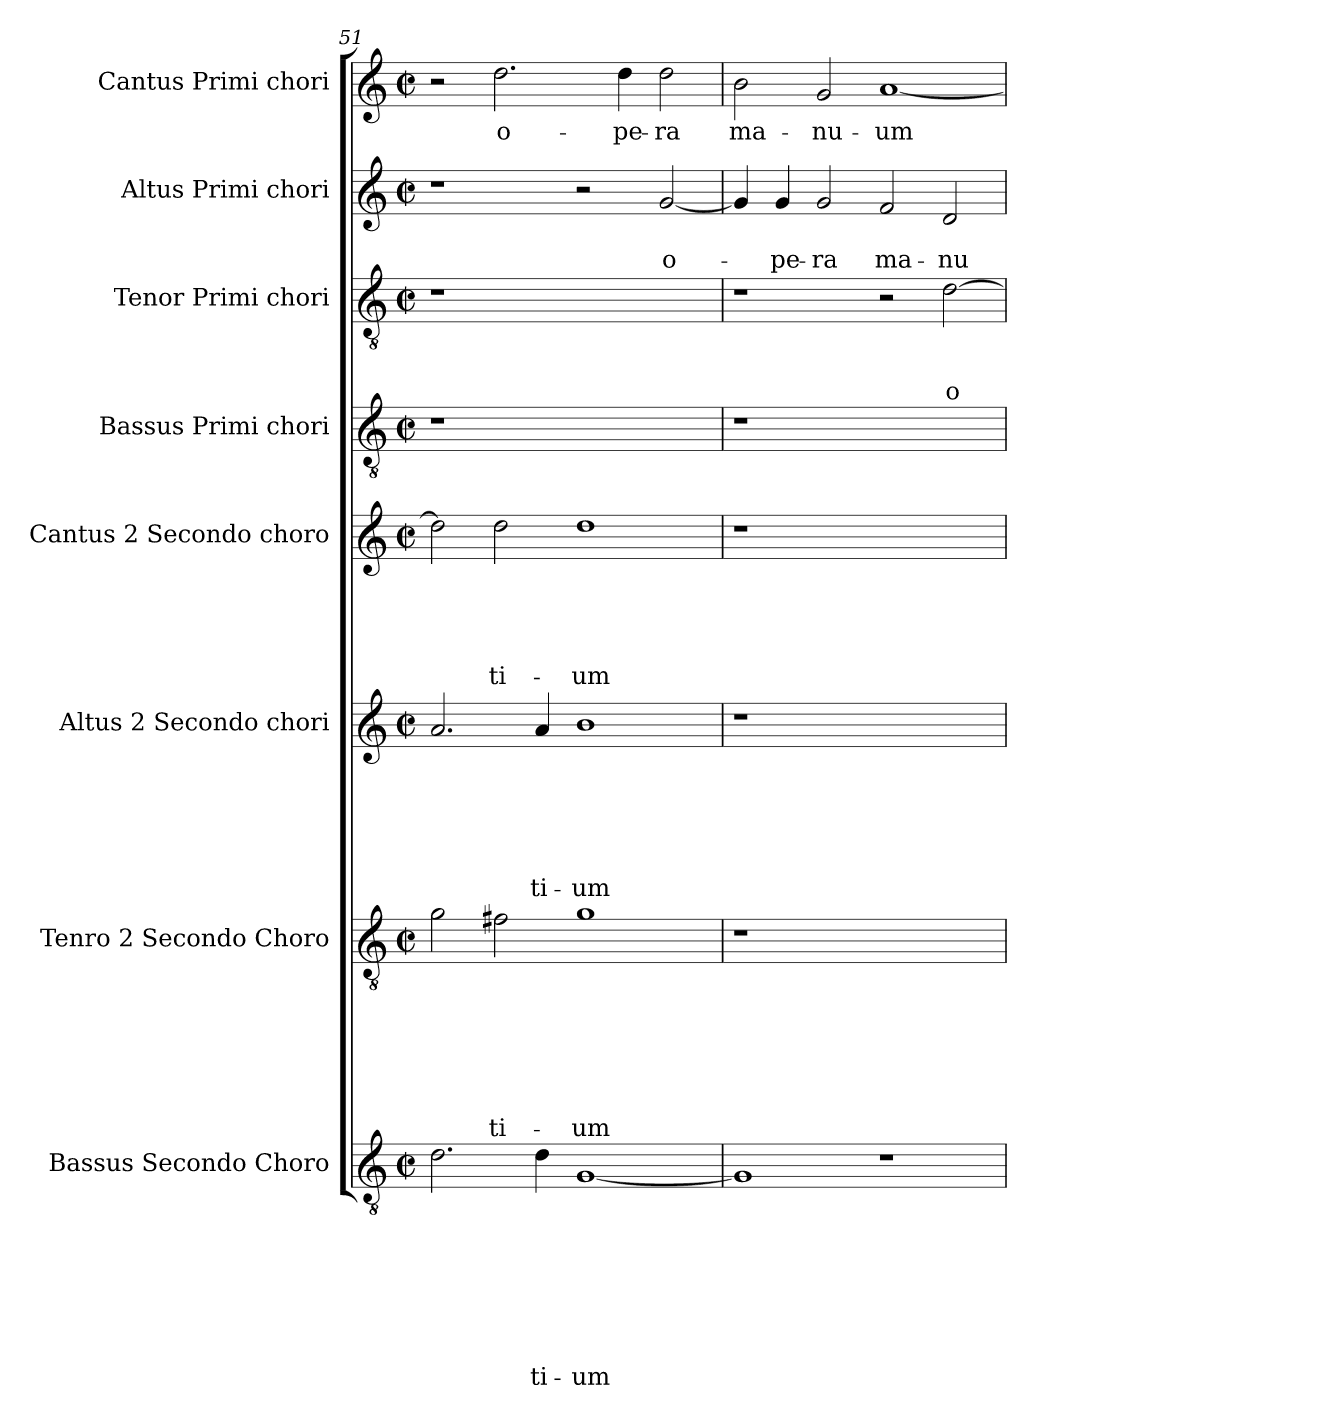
**kern	**text	**text	**text	**text	**text	**text	**text	**text	**kern	**text	**text	**text	**text	**text	**text	**text	**kern	**text	**text	**text	**text	**text	**text	**kern	**text	**text	**text	**text	**text	**kern	**kern	**text	**text	**text	**kern	**text	**text	**kern	**text
*part8	*part8	*part8	*part8	*part8	*part8	*part8	*part8	*part8	*part7	*part7	*part7	*part7	*part7	*part7	*part7	*part7	*part6	*part6	*part6	*part6	*part6	*part6	*part6	*part5	*part5	*part5	*part5	*part5	*part5	*part4	*part3	*part3	*part3	*part3	*part2	*part2	*part2	*part1	*part1
*staff8	*staff8	*staff8	*staff8	*staff8	*staff8	*staff8	*staff8	*staff8	*staff7	*staff7	*staff7	*staff7	*staff7	*staff7	*staff7	*staff7	*staff6	*staff6	*staff6	*staff6	*staff6	*staff6	*staff6	*staff5	*staff5	*staff5	*staff5	*staff5	*staff5	*staff4	*staff3	*staff3	*staff3	*staff3	*staff2	*staff2	*staff2	*staff1	*staff1
*I"Bassus Secondo Choro	*	*	*	*	*	*	*	*	*I"Tenro 2 Secondo Choro	*	*	*	*	*	*	*	*I"Altus 2 Secondo chori	*	*	*	*	*	*	*I"Cantus 2 Secondo choro	*	*	*	*	*	*I"Bassus Primi chori	*I"Tenor Primi chori	*	*	*	*I"Altus Primi chori	*	*	*I"Cantus Primi chori	*
*I'Ch	*	*	*	*	*	*	*	*	*I'Ch	*	*	*	*	*	*	*	*I'Ch	*	*	*	*	*	*	*I'Ch	*	*	*	*	*	*I'Ch	*I'Ch	*	*	*	*I'Ch	*	*	*I'Ch	*
!!LO:LB:g=z
*clefGv2	*	*	*	*	*	*	*	*	*clefGv2	*	*	*	*	*	*	*	*clefG2	*	*	*	*	*	*	*clefG2	*	*	*	*	*	*clefGv2	*clefGv2	*	*	*	*clefG2	*	*	*clefG2	*
*k[]	*	*	*	*	*	*	*	*	*k[]	*	*	*	*	*	*	*	*k[]	*	*	*	*	*	*	*k[]	*	*	*	*	*	*k[]	*k[]	*	*	*	*k[]	*	*	*k[]	*
*C:	*	*	*	*	*	*	*	*	*C:	*	*	*	*	*	*	*	*C:	*	*	*	*	*	*	*C:	*	*	*	*	*	*C:	*C:	*	*	*	*C:	*	*	*C:	*
*M2/2	*	*	*	*	*	*	*	*	*M2/2	*	*	*	*	*	*	*	*M2/2	*	*	*	*	*	*	*M2/2	*	*	*	*	*	*M2/2	*M2/2	*	*	*	*M2/2	*	*	*M2/2	*
*met(c|)	*	*	*	*	*	*	*	*	*met(c|)	*	*	*	*	*	*	*	*met(c|)	*	*	*	*	*	*	*met(c|)	*	*	*	*	*	*met(c|)	*met(c|)	*	*	*	*met(c|)	*	*	*met(c|)	*
=51	=51	=51	=51	=51	=51	=51	=51	=51	=51	=51	=51	=51	=51	=51	=51	=51	=51	=51	=51	=51	=51	=51	=51	=51	=51	=51	=51	=51	=51	=51	=51	=51	=51	=51	=51	=51	=51	=51	=51
2.d\	.	.	.	.	.	.	.	.	2g\	.	.	.	.	.	.	.	2.a/	.	.	.	.	.	.	2dd\]	.	.	.	.	.	1r	1r	.	.	.	1r	.	.	2r	.
!	!	!	!	!	!	!	!	!	!	!	!	!	!	!	!	!LO:LY:b	!	!	!	!	!	!	!	!	!	!	!	!	!LO:LY:b	!	!	!	!	!	!	!	!	!	!LO:LY:b
.	.	.	.	.	.	.	.	.	2f#X\	.	.	.	.	.	.	-ti-	.	.	.	.	.	.	.	2dd\	.	.	.	.	-ti-	.	.	.	.	.	.	.	.	2.dd\	o-
!	!	!	!	!	!	!	!	!LO:LY:b	!	!	!	!	!	!	!	!	!	!	!	!	!	!	!LO:LY:b	!	!	!	!	!	!	!	!	!	!	!	!	!	!	!	!
4d\	.	.	.	.	.	.	.	-ti-	.	.	.	.	.	.	.	.	4a/	.	.	.	.	.	-ti-	.	.	.	.	.	.	.	.	.	.	.	.	.	.	.	.
!	!	!	!	!	!	!	!	!LO:LY:b:rj	!	!	!	!	!	!	!	!LO:LY:b	!	!	!	!	!	!	!LO:LY:b:rj	!	!	!	!	!	!LO:LY:b	!	!	!	!	!	!	!	!	!	!
[<1G	.	.	.	.	.	.	.	-um	1g	.	.	.	.	.	.	-um	1b	.	.	.	.	.	-um	1dd	.	.	.	.	-um	1ryy	1ryy	.	.	.	2r	.	.	.	.
!	!	!	!	!	!	!	!	!	!	!	!	!	!	!	!	!	!	!	!	!	!	!	!	!	!	!	!	!	!	!	!	!	!	!	!	!	!	!	!LO:LY:b
.	.	.	.	.	.	.	.	.	.	.	.	.	.	.	.	.	.	.	.	.	.	.	.	.	.	.	.	.	.	.	.	.	.	.	.	.	.	4dd\	-pe-
!	!	!	!	!	!	!	!	!	!	!	!	!	!	!	!	!	!	!	!	!	!	!	!	!	!	!	!	!	!	!	!	!	!	!	!	!	!LO:LY:b	!	!LO:LY:b:rj
.	.	.	.	.	.	.	.	.	.	.	.	.	.	.	.	.	.	.	.	.	.	.	.	.	.	.	.	.	.	.	.	.	.	.	[<2g/	.	o-	2dd\	-ra
=52	=52	=52	=52	=52	=52	=52	=52	=52	=52	=52	=52	=52	=52	=52	=52	=52	=52	=52	=52	=52	=52	=52	=52	=52	=52	=52	=52	=52	=52	=52	=52	=52	=52	=52	=52	=52	=52	=52	=52
!	!	!	!	!	!	!	!	!	!	!	!	!	!	!	!	!	!	!	!	!	!	!	!	!	!	!	!	!	!	!	!	!	!	!	!	!	!	!	!LO:LY:b
1G]	.	.	.	.	.	.	.	.	1r	.	.	.	.	.	.	.	1r	.	.	.	.	.	.	1r	.	.	.	.	.	1r	1r	.	.	.	4g/]	.	.	2b\	ma-
!	!	!	!	!	!	!	!	!	!	!	!	!	!	!	!	!	!	!	!	!	!	!	!	!	!	!	!	!	!	!	!	!	!	!	!	!	!LO:LY:b	!	!
.	.	.	.	.	.	.	.	.	.	.	.	.	.	.	.	.	.	.	.	.	.	.	.	.	.	.	.	.	.	.	.	.	.	.	4g/	.	-pe-	.	.
!	!	!	!	!	!	!	!	!	!	!	!	!	!	!	!	!	!	!	!	!	!	!	!	!	!	!	!	!	!	!	!	!	!	!	!	!	!LO:LY:b:rj	!	!LO:LY:b
.	.	.	.	.	.	.	.	.	.	.	.	.	.	.	.	.	.	.	.	.	.	.	.	.	.	.	.	.	.	.	.	.	.	.	2g/	.	-ra	2g/	-nu-
!	!	!	!	!	!	!	!	!	!	!	!	!	!	!	!	!	!	!	!	!	!	!	!	!	!	!	!	!	!	!	!	!	!	!	!	!	!LO:LY:b	!	!LO:LY:b:rj
1r	.	.	.	.	.	.	.	.	1ryy	.	.	.	.	.	.	.	1ryy	.	.	.	.	.	.	1ryy	.	.	.	.	.	1ryy	2r	.	.	.	2f/	.	ma-	[<1a	-um
!	!	!	!	!	!	!	!	!	!	!	!	!	!	!	!	!	!	!	!	!	!	!	!	!	!	!	!	!	!	!	!	!	!	!LO:LY:b	!	!	!LO:LY:b:rj	!	!
.	.	.	.	.	.	.	.	.	.	.	.	.	.	.	.	.	.	.	.	.	.	.	.	.	.	.	.	.	.	.	[>2d\	.	.	o-	2d/	.	-nu-	.	.
=	=	=	=	=	=	=	=	=	=	=	=	=	=	=	=	=	=	=	=	=	=	=	=	=	=	=	=	=	=	=	=	=	=	=	=	=	=	=	=
*-	*-	*-	*-	*-	*-	*-	*-	*-	*-	*-	*-	*-	*-	*-	*-	*-	*-	*-	*-	*-	*-	*-	*-	*-	*-	*-	*-	*-	*-	*-	*-	*-	*-	*-	*-	*-	*-	*-	*-
